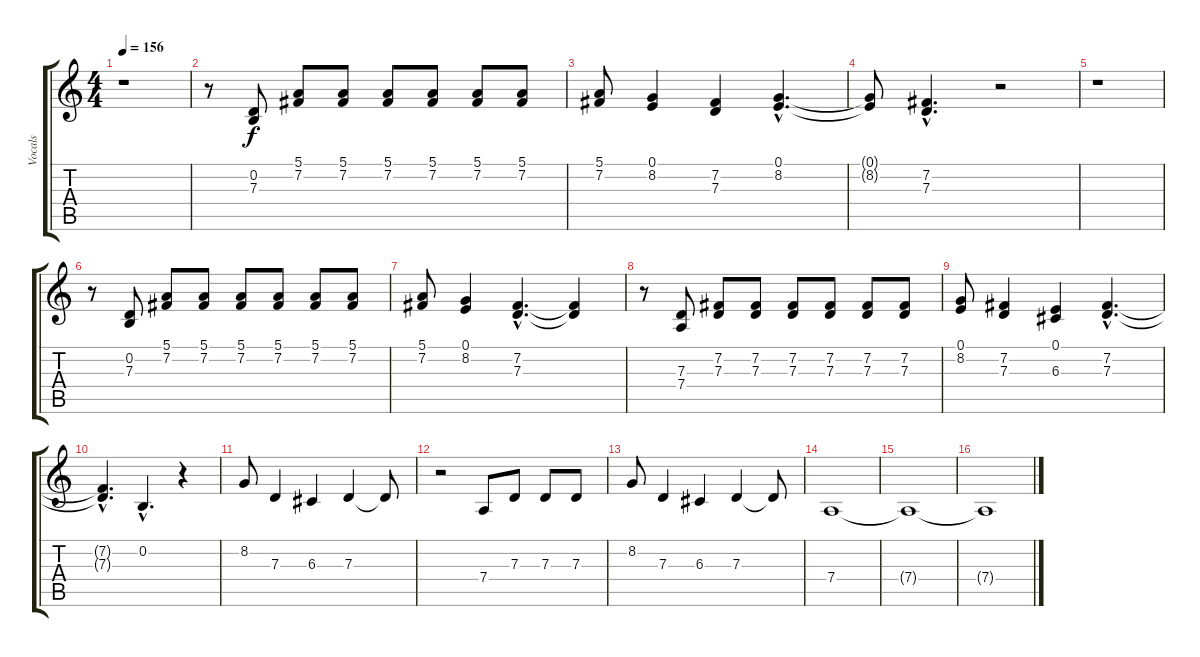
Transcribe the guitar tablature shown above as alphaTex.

\track ("Vocals" "Vocals") {instrument lead2sawtooth}
\staff {score tabs}
\tuning (E4 B3 G3 D3 A2 E2) {hide}
\ts (4 4)
\tempo 156
\clef g2
\ks c
r.1{dy f} |
r.8 (0.2 7.3).8 (5.1 7.2).8 (5.1 7.2).8 (5.1 7.2).8 (5.1 7.2).8 (5.1 7.2).8 (5.1 7.2).8 |
(5.1 7.2).8 (0.1 8.2).4 (7.2 7.3).4 (0.1{hac} 8.2{hac}).4{d} |
(0.1{t} 8.2{t}).8 (7.2{hac} 7.3{hac}).4{d} r.2 |
r.1 |
r.8 (0.2 7.3).8 (5.1 7.2).8 (5.1 7.2).8 (5.1 7.2).8 (5.1 7.2).8 (5.1 7.2).8 (5.1 7.2).8 |
(5.1 7.2).8 (0.1 8.2).4 (7.2{hac} 7.3{hac}).4{d} (7.2{t} 7.3{t}).4 |
r.8 (7.3 7.4).8 (7.2 7.3).8 (7.2 7.3).8 (7.2 7.3).8 (7.2 7.3).8 (7.2 7.3).8 (7.2 7.3).8 |
(0.1 8.2).8 (7.2 7.3).4 (0.1 6.3).4 (7.2{hac} 7.3{hac}).4{d} |
(7.2{hac t} 7.3{hac t}).4{d} 0.2{hac}.4{d} r.4 |
8.2.8 7.3.4 6.3.4 7.3.4 7.3{t}.8 |
r.2 7.4.8 7.3.8 7.3.8 7.3.8 |
8.2.8 7.3.4 6.3.4 7.3.4 7.3{t}.8 |
7.4.1 |
7.4{t}.1 |
7.4{t}.1
